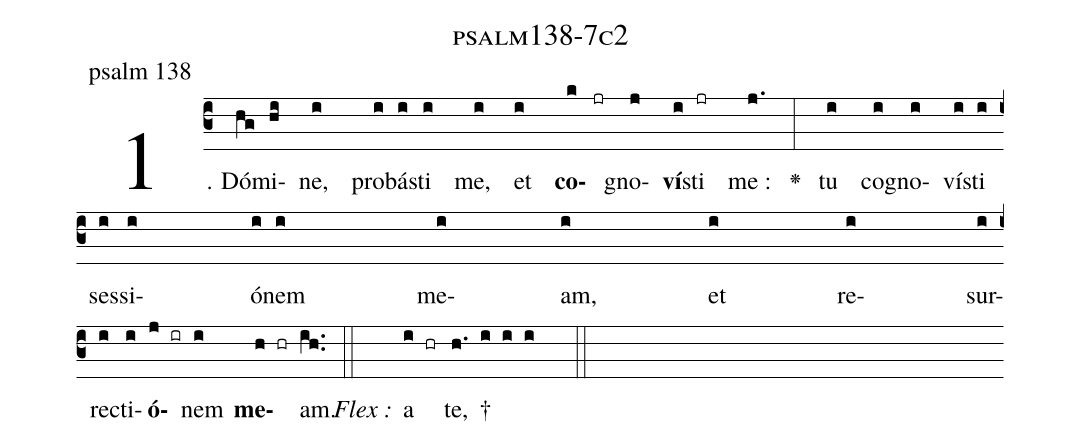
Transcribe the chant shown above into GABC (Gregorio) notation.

name: psalm138-7c2;
office-part: psalm 138;
%%
(c3)1. D{ó}(hg)mi(hi)ne,(i) pro(i)bá(i)sti(i) me,(i) et(i) <b>co</b>(k jr)gno(j)<b>ví</b>(i)sti(jr) me :(j.) <v>\greheightstar</v>(:) tu(i) co(i)gno(i)ví(i)sti(i) ses(i)si(i)ó(i)nem(i) me(i)am,(i) et(i) re(i)sur(iz)re(i)cti(i)<b>ó</b>(j ir)nem(i) <b>me</b>(h hr)am.(ih..) (::)
<i>Flex :</i>()  a(i hr) te,(h.) †(i i i  ::)

%E(i) u(i) o(j) u(i) a(h) e.(ih..) (::)
